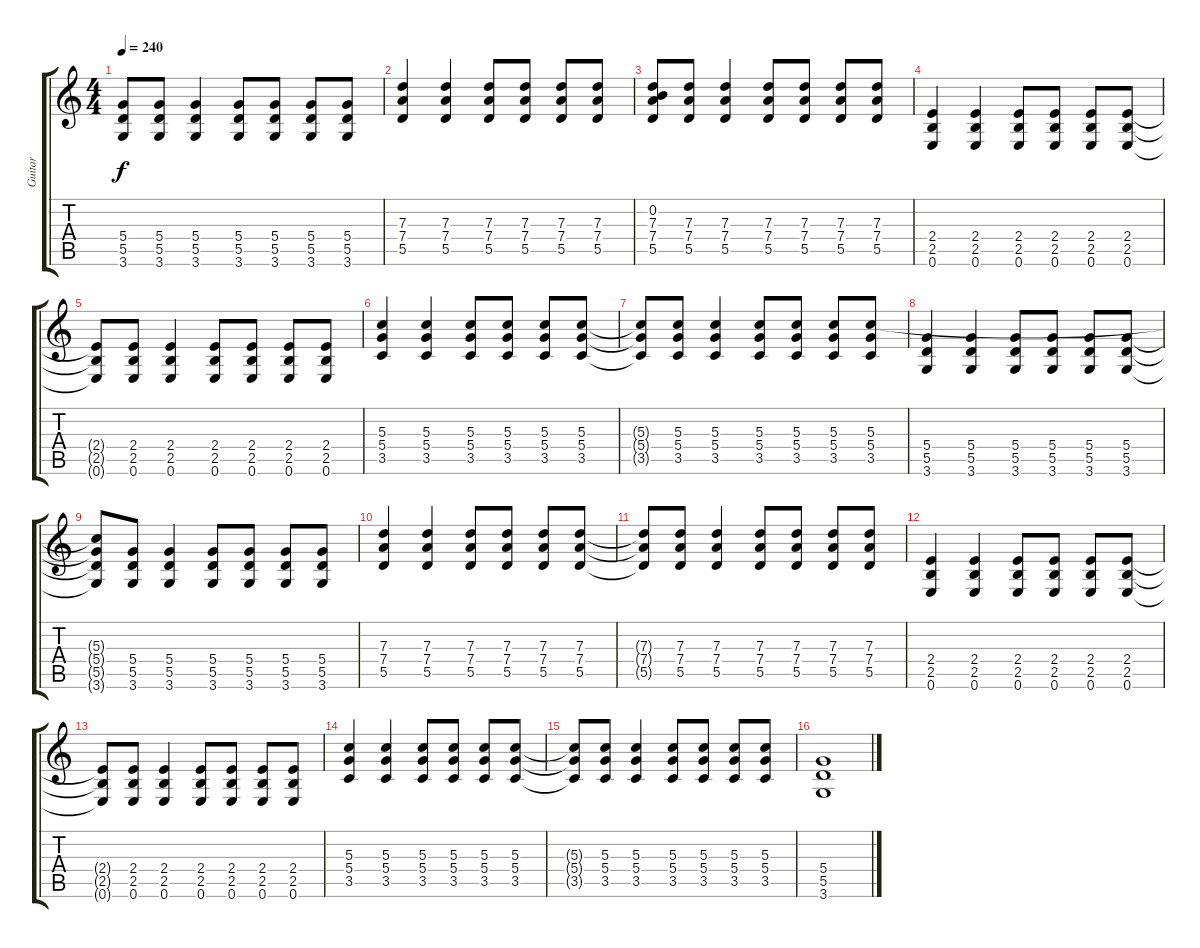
\track ("Guitar" "Guitar") {instrument distortionguitar}
\staff {score tabs}
\tuning (E4 B3 G3 D3 A2 E2) {hide}
\ts (4 4)
\tempo 240
\clef g2
\ks c
(5.4{t} 5.5{t} 3.6{t}).8{dy f} (5.4 5.5 3.6).8 (5.4 5.5 3.6).4 (5.4 5.5 3.6).8 (5.4 5.5 3.6).8 (5.4 5.5 3.6).8 (5.4 5.5 3.6).8 |
(7.3 7.4 5.5).4 (7.3 7.4 5.5).4 (7.3 7.4 5.5).8 (7.3 7.4 5.5).8 (7.3 7.4 5.5).8 (7.3 7.4 5.5).8 |
(0.2 7.3 7.4 5.5).8 (7.3 7.4 5.5).8 (7.3 7.4 5.5).4 (7.3 7.4 5.5).8 (7.3 7.4 5.5).8 (7.3 7.4 5.5).8 (7.3 7.4 5.5).8 |
(2.4 2.5 0.6).4 (2.4 2.5 0.6).4 (2.4 2.5 0.6).8 (2.4 2.5 0.6).8 (2.4 2.5 0.6).8 (2.4 2.5 0.6).8 |
(2.4{t} 2.5{t} 0.6{t}).8 (2.4 2.5 0.6).8 (2.4 2.5 0.6).4 (2.4 2.5 0.6).8 (2.4 2.5 0.6).8 (2.4 2.5 0.6).8 (2.4 2.5 0.6).8 |
(5.3 5.4 3.5).4 (5.3 5.4 3.5).4 (5.3 5.4 3.5).8 (5.3 5.4 3.5).8 (5.3 5.4 3.5).8 (5.3 5.4 3.5).8 |
(5.3{t} 5.4{t} 3.5{t}).8 (5.3 5.4 3.5).8 (5.3 5.4 3.5).4 (5.3 5.4 3.5).8 (5.3 5.4 3.5).8 (5.3 5.4 3.5).8 (5.3 5.4 3.5).8 |
(5.4 5.5 3.6).4 (5.4 5.5 3.6).4 (5.4 5.5 3.6).8 (5.4 5.5 3.6).8 (5.4 5.5 3.6).8 (5.4 5.5 3.6).8 |
(5.3{t} 5.4{t} 5.5{t} 3.6{t}).8 (5.4 5.5 3.6).8 (5.4 5.5 3.6).4 (5.4 5.5 3.6).8 (5.4 5.5 3.6).8 (5.4 5.5 3.6).8 (5.4 5.5 3.6).8 |
(7.3 7.4 5.5).4 (7.3 7.4 5.5).4 (7.3 7.4 5.5).8 (7.3 7.4 5.5).8 (7.3 7.4 5.5).8 (7.3 7.4 5.5).8 |
(7.3{t} 7.4{t} 5.5{t}).8 (7.3 7.4 5.5).8 (7.3 7.4 5.5).4 (7.3 7.4 5.5).8 (7.3 7.4 5.5).8 (7.3 7.4 5.5).8 (7.3 7.4 5.5).8 |
(2.4 2.5 0.6).4 (2.4 2.5 0.6).4 (2.4 2.5 0.6).8 (2.4 2.5 0.6).8 (2.4 2.5 0.6).8 (2.4 2.5 0.6).8 |
(2.4{t} 2.5{t} 0.6{t}).8 (2.4 2.5 0.6).8 (2.4 2.5 0.6).4 (2.4 2.5 0.6).8 (2.4 2.5 0.6).8 (2.4 2.5 0.6).8 (2.4 2.5 0.6).8 |
(5.3 5.4 3.5).4 (5.3 5.4 3.5).4 (5.3 5.4 3.5).8 (5.3 5.4 3.5).8 (5.3 5.4 3.5).8 (5.3 5.4 3.5).8 |
(5.3{t} 5.4{t} 3.5{t}).8 (5.3 5.4 3.5).8 (5.3 5.4 3.5).4 (5.3 5.4 3.5).8 (5.3 5.4 3.5).8 (5.3 5.4 3.5).8 (5.3 5.4 3.5).8 |
(5.4 5.5 3.6).1
